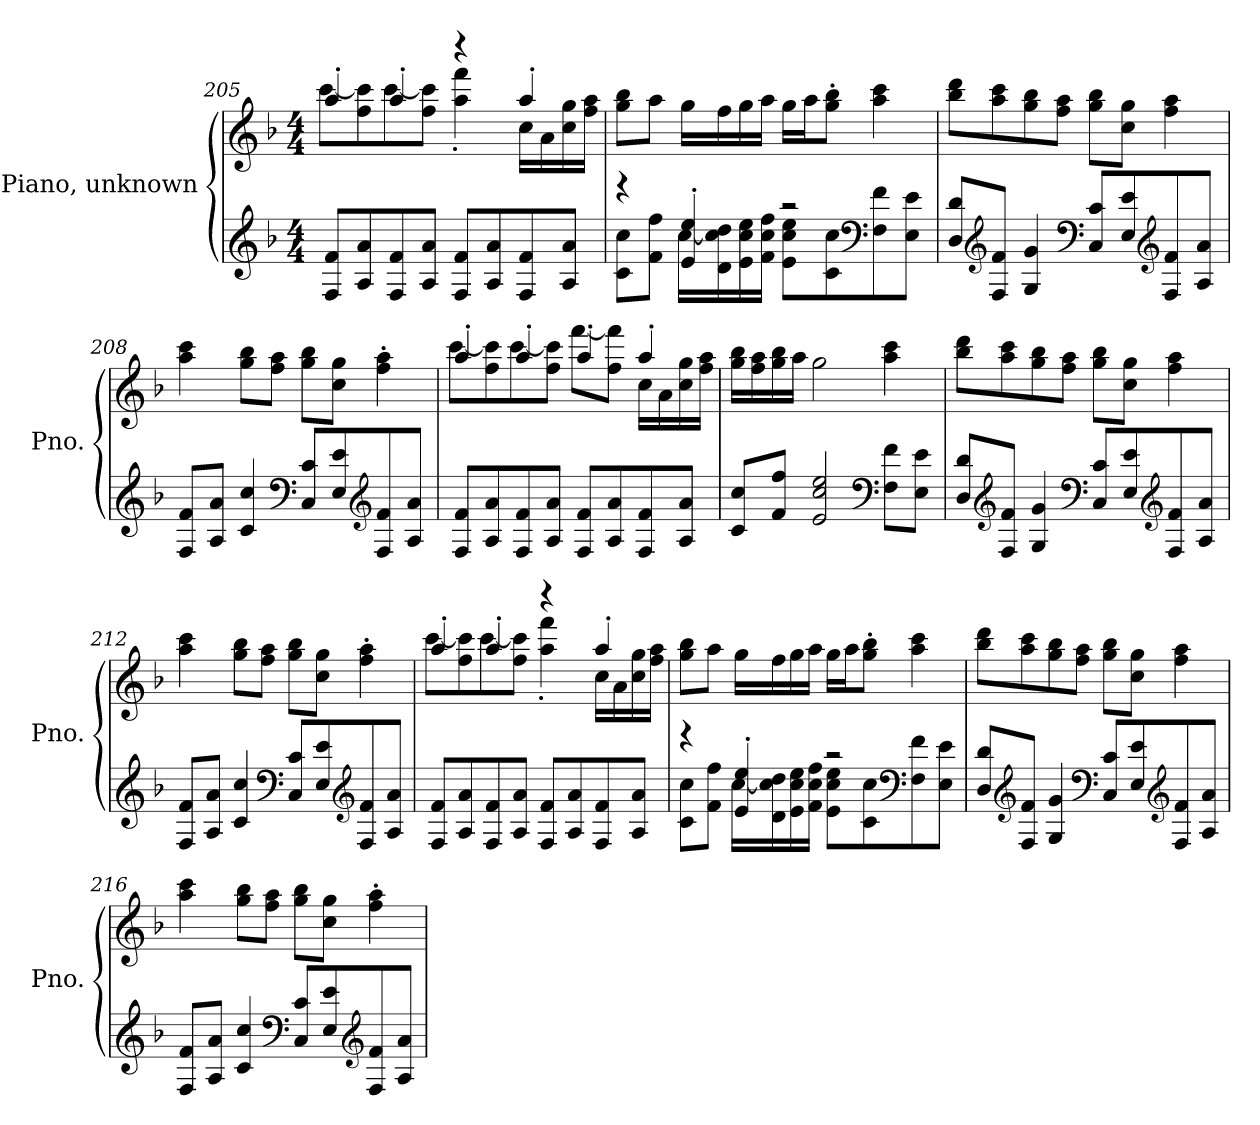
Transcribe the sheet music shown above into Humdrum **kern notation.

**kern	**kern
*part1	*part1
*staff2	*staff1
*I"Piano, unknown	*
*I'Pno.	*
*clefG2	*clefG2
*k[b-]	*k[b-]
*M4/4	*M4/4
=205	=205
*	*^
8F/ 8f/L	4aa'/	[8ccc\L
8A/ 8a/	.	8ff\ 8ccc\]
8F/ 8f/	4aa'/	[8ccc\
8A/ 8a/J	.	8ff\ 8ccc\]J
8F/ 8f/L	4r	4aa\' 4fff\'
8A/ 8a/	.	.
8F/ 8f/	4aa'/	16cc\LL
.	.	16a\
8A/ 8a/J	.	16cc\ 16gg\
.	.	16ff\ 16aa\JJ
*	*v	*v
!!LO:LB:g=z
=206	=206
*^	*
4r	8c\ 8cc\L	8gg\ 8bb-\L
.	8f\ 8ff\J	8aa\J
4e/' 4ee/'	[16cc\LL	16gg\LL
.	16d\ 16cc\] 16dd\	16ff\
.	16e\ 16cc\ 16ee\	16gg\
.	16f\ 16cc\ 16ff\JJ	16aa\JJ
2r	8e\ 8cc\ 8ee\L	16gg\LL
.	.	16aa\J
.	8c\ 8cc\	8gg\' 8bb-\'J
*clefF4	*	*
.	8F\ 8f\	4aa\ 4ccc\
.	8E\ 8e\J	.
*v	*v	*
=207	=207
8D/ 8d/L	8bb-\ 8ddd\L
*clefG2	*
8F/ 8f/J	8aa\ 8ccc\
4G/ 4g/	8gg\ 8bb-\
.	8ff\ 8aa\J
*clefF4	*
8C/ 8c/L	8gg\ 8bb-\L
8E/ 8e/	8cc\ 8gg\J
*clefG2	*
8F/ 8f/	4ff\ 4aa\
8A/ 8a/J	.
=208	=208
8F/ 8f/L	4aa\ 4ccc\
8A/ 8a/J	.
4c/ 4cc/	8gg\ 8bb-\L
.	8ff\ 8aa\J
*clefF4	*
8C/ 8c/L	8gg\ 8bb-\L
8E/ 8e/	8cc\ 8gg\J
*clefG2	*
8F/ 8f/	4ff\' 4aa\'
8A/ 8a/J	.
!!LO:LB:g=z
=209	=209
*	*^
8F/ 8f/L	4aa'/	[8ccc\L
8A/ 8a/	.	8ff\ 8ccc\]
8F/ 8f/	4aa'/	[8ccc\
8A/ 8a/J	.	8ff\ 8ccc\]J
8F/ 8f/L	4aa'/	[8fff\L
8A/ 8a/	.	8ff\ 8fff\]J
8F/ 8f/	4aa'/	16cc\LL
.	.	16a\
8A/ 8a/J	.	16cc\ 16gg\
.	.	16ff\ 16aa\JJ
*	*v	*v
=210	=210
8c/ 8cc/L	16gg\ 16bb-\LL
.	16ff\ 16aa\
8f/ 8ff/J	16gg\ 16bb-\
.	16aa\JJ
2e/ 2cc/ 2ee/	2gg\
*clefF4	*
8F\ 8f\L	4aa\ 4ccc\
8E\ 8e\J	.
=211	=211
8D/ 8d/L	8bb-\ 8ddd\L
*clefG2	*
8F/ 8f/J	8aa\ 8ccc\
4G/ 4g/	8gg\ 8bb-\
.	8ff\ 8aa\J
*clefF4	*
8C/ 8c/L	8gg\ 8bb-\L
8E/ 8e/	8cc\ 8gg\J
*clefG2	*
8F/ 8f/	4ff\ 4aa\
8A/ 8a/J	.
!!LO:LB:g=z
=212	=212
8F/ 8f/L	4aa\ 4ccc\
8A/ 8a/J	.
4c/ 4cc/	8gg\ 8bb-\L
.	8ff\ 8aa\J
*clefF4	*
8C/ 8c/L	8gg\ 8bb-\L
8E/ 8e/	8cc\ 8gg\J
*clefG2	*
8F/ 8f/	4ff\' 4aa\'
8A/ 8a/J	.
=213	=213
*	*^
8F/ 8f/L	4aa'/	[8ccc\L
8A/ 8a/	.	8ff\ 8ccc\]
8F/ 8f/	4aa'/	[8ccc\
8A/ 8a/J	.	8ff\ 8ccc\]J
8F/ 8f/L	4r	4aa\' 4fff\'
8A/ 8a/	.	.
8F/ 8f/	4aa'/	16cc\LL
.	.	16a\
8A/ 8a/J	.	16cc\ 16gg\
.	.	16ff\ 16aa\JJ
*	*v	*v
=214	=214
*^	*
4r	8c\ 8cc\L	8gg\ 8bb-\L
.	8f\ 8ff\J	8aa\J
4e/' 4ee/'	[16cc\LL	16gg\LL
.	16d\ 16cc\] 16dd\	16ff\
.	16e\ 16cc\ 16ee\	16gg\
.	16f\ 16cc\ 16ff\JJ	16aa\JJ
2r	8e\ 8cc\ 8ee\L	16gg\LL
.	.	16aa\J
.	8c\ 8cc\	8gg\' 8bb-\'J
*clefF4	*	*
.	8F\ 8f\	4aa\ 4ccc\
.	8E\ 8e\J	.
*v	*v	*
!!LO:LB:g=z
=215	=215
8D/ 8d/L	8bb-\ 8ddd\L
*clefG2	*
8F/ 8f/J	8aa\ 8ccc\
4G/ 4g/	8gg\ 8bb-\
.	8ff\ 8aa\J
*clefF4	*
8C/ 8c/L	8gg\ 8bb-\L
8E/ 8e/	8cc\ 8gg\J
*clefG2	*
8F/ 8f/	4ff\ 4aa\
8A/ 8a/J	.
=216	=216
8F/ 8f/L	4aa\ 4ccc\
8A/ 8a/J	.
4c/ 4cc/	8gg\ 8bb-\L
.	8ff\ 8aa\J
*clefF4	*
8C/ 8c/L	8gg\ 8bb-\L
8E/ 8e/	8cc\ 8gg\J
*clefG2	*
8F/ 8f/	4ff\' 4aa\'
8A/ 8a/J	.
=	=
*-	*-
